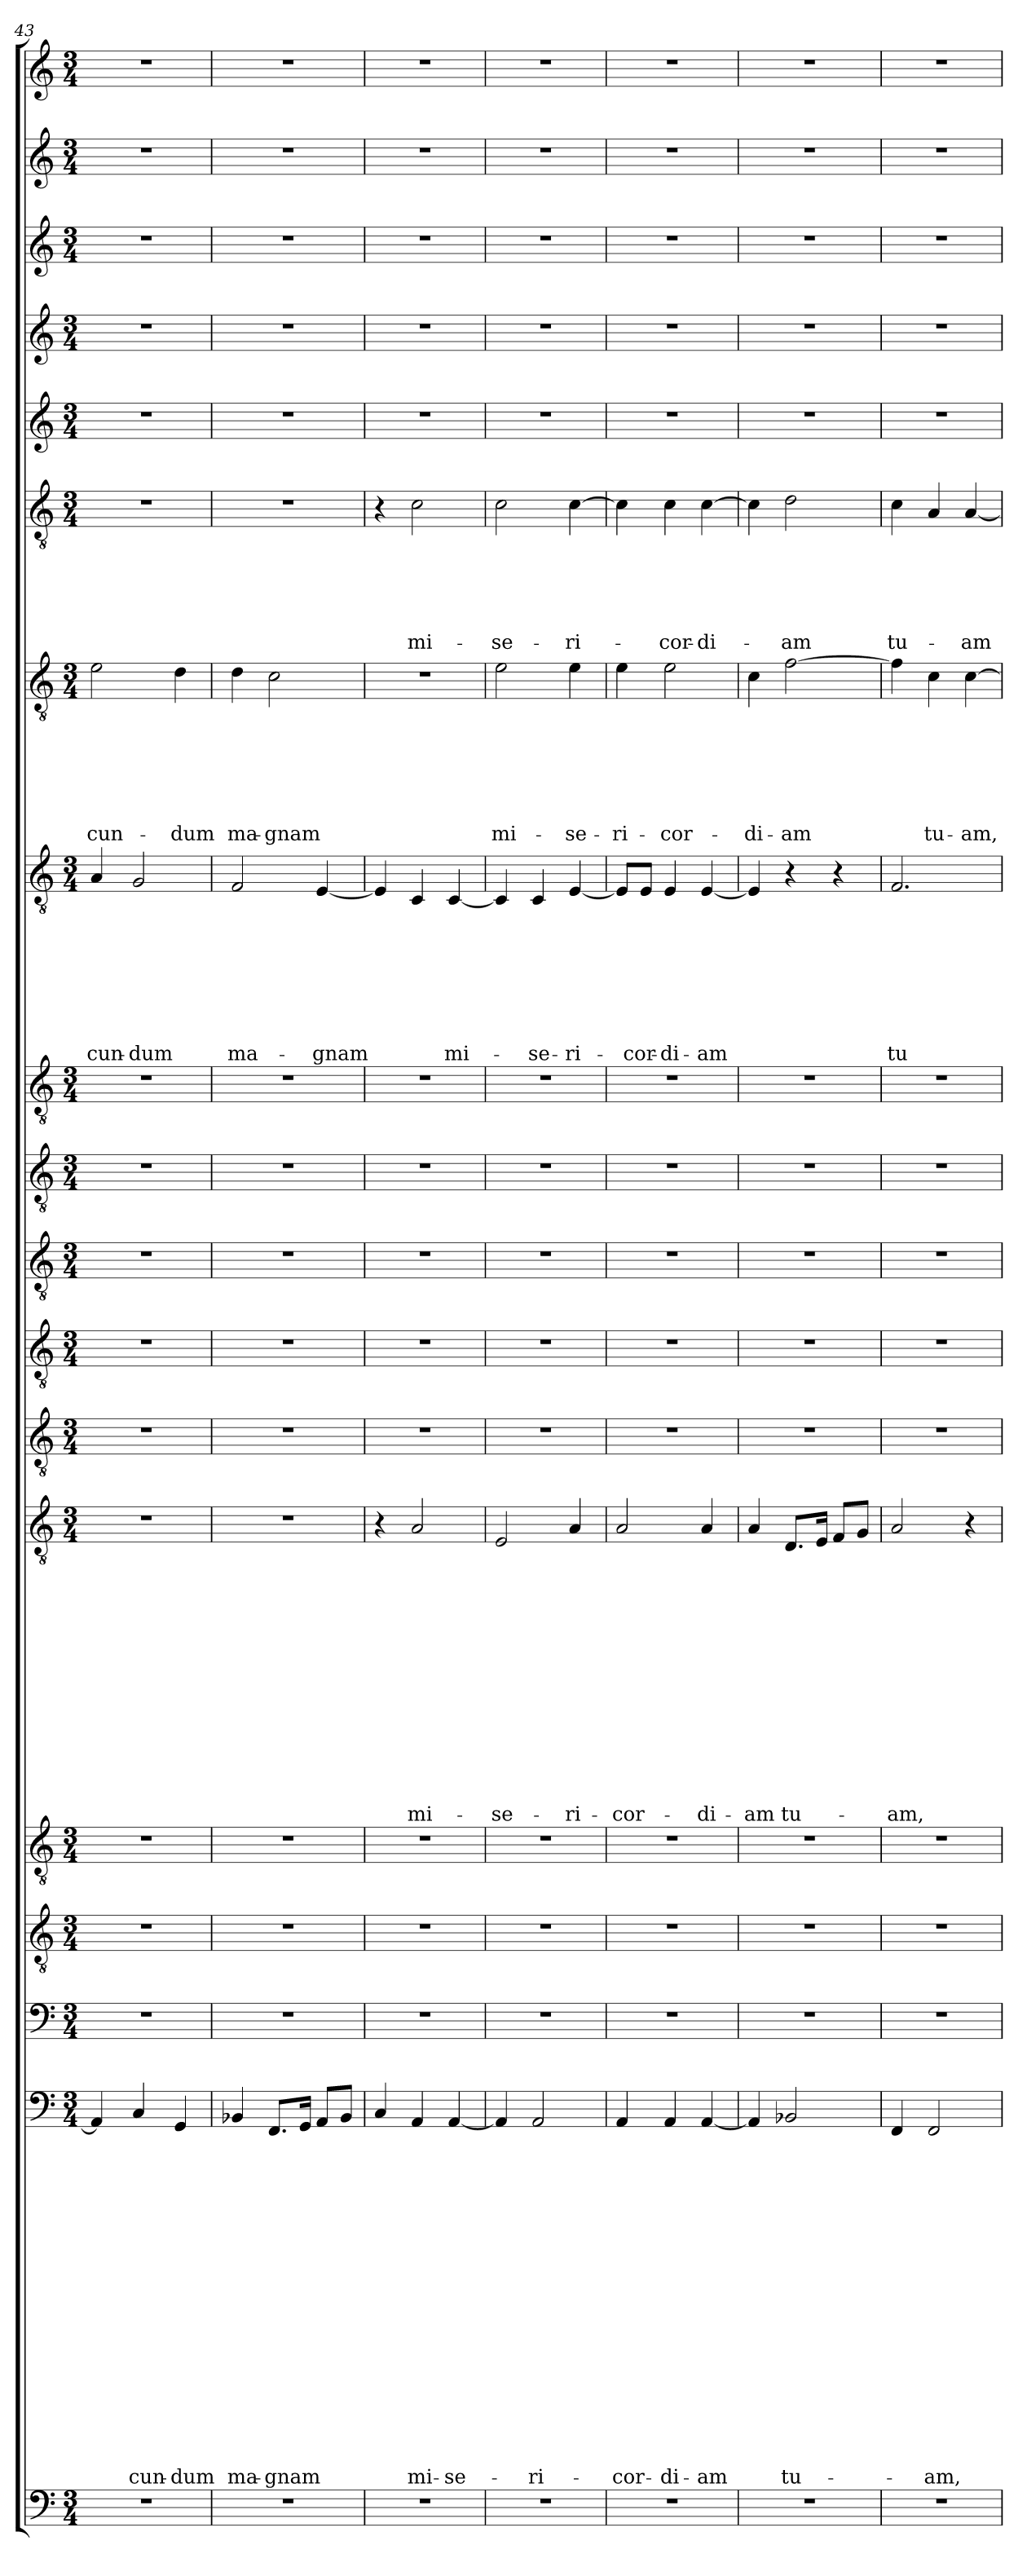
**kern	**kern	**text	**text	**text	**text	**text	**text	**text	**text	**text	**text	**text	**text	**text	**text	**text	**text	**text	**text	**kern	**kern	**kern	**kern	**text	**text	**text	**text	**text	**text	**text	**text	**text	**text	**text	**text	**text	**text	**kern	**kern	**kern	**kern	**kern	**kern	**text	**text	**text	**text	**text	**text	**text	**text	**kern	**text	**text	**text	**text	**text	**text	**text	**kern	**text	**text	**text	**text	**text	**text	**kern	**kern	**kern	**kern	**kern
*part19	*part18	*part18	*part18	*part18	*part18	*part18	*part18	*part18	*part18	*part18	*part18	*part18	*part18	*part18	*part18	*part18	*part18	*part18	*part18	*part17	*part16	*part15	*part14	*part14	*part14	*part14	*part14	*part14	*part14	*part14	*part14	*part14	*part14	*part14	*part14	*part14	*part14	*part13	*part12	*part11	*part10	*part9	*part8	*part8	*part8	*part8	*part8	*part8	*part8	*part8	*part8	*part7	*part7	*part7	*part7	*part7	*part7	*part7	*part7	*part6	*part6	*part6	*part6	*part6	*part6	*part6	*part5	*part4	*part3	*part2	*part1
*staff19	*staff18	*staff18	*staff18	*staff18	*staff18	*staff18	*staff18	*staff18	*staff18	*staff18	*staff18	*staff18	*staff18	*staff18	*staff18	*staff18	*staff18	*staff18	*staff18	*staff17	*staff16	*staff15	*staff14	*staff14	*staff14	*staff14	*staff14	*staff14	*staff14	*staff14	*staff14	*staff14	*staff14	*staff14	*staff14	*staff14	*staff14	*staff13	*staff12	*staff11	*staff10	*staff9	*staff8	*staff8	*staff8	*staff8	*staff8	*staff8	*staff8	*staff8	*staff8	*staff7	*staff7	*staff7	*staff7	*staff7	*staff7	*staff7	*staff7	*staff6	*staff6	*staff6	*staff6	*staff6	*staff6	*staff6	*staff5	*staff4	*staff3	*staff2	*staff1
!!LO:PB:g=z
*clefF4	*clefF4	*	*	*	*	*	*	*	*	*	*	*	*	*	*	*	*	*	*	*clefF4	*clefGv2	*clefGv2	*clefGv2	*	*	*	*	*	*	*	*	*	*	*	*	*	*	*clefGv2	*clefGv2	*clefGv2	*clefGv2	*clefGv2	*clefGv2	*	*	*	*	*	*	*	*	*clefGv2	*	*	*	*	*	*	*	*clefGv2	*	*	*	*	*	*	*clefG2	*clefG2	*clefG2	*clefG2	*clefG2
*k[]	*k[]	*	*	*	*	*	*	*	*	*	*	*	*	*	*	*	*	*	*	*k[]	*k[]	*k[]	*k[]	*	*	*	*	*	*	*	*	*	*	*	*	*	*	*k[]	*k[]	*k[]	*k[]	*k[]	*k[]	*	*	*	*	*	*	*	*	*k[]	*	*	*	*	*	*	*	*k[]	*	*	*	*	*	*	*k[]	*k[]	*k[]	*k[]	*k[]
*C:	*C:	*	*	*	*	*	*	*	*	*	*	*	*	*	*	*	*	*	*	*C:	*C:	*C:	*C:	*	*	*	*	*	*	*	*	*	*	*	*	*	*	*C:	*C:	*C:	*C:	*C:	*C:	*	*	*	*	*	*	*	*	*C:	*	*	*	*	*	*	*	*C:	*	*	*	*	*	*	*C:	*C:	*C:	*C:	*C:
*M3/4	*M3/4	*	*	*	*	*	*	*	*	*	*	*	*	*	*	*	*	*	*	*M3/4	*M3/4	*M3/4	*M3/4	*	*	*	*	*	*	*	*	*	*	*	*	*	*	*M3/4	*M3/4	*M3/4	*M3/4	*M3/4	*M3/4	*	*	*	*	*	*	*	*	*M3/4	*	*	*	*	*	*	*	*M3/4	*	*	*	*	*	*	*M3/4	*M3/4	*M3/4	*M3/4	*M3/4
=43	=43	=43	=43	=43	=43	=43	=43	=43	=43	=43	=43	=43	=43	=43	=43	=43	=43	=43	=43	=43	=43	=43	=43	=43	=43	=43	=43	=43	=43	=43	=43	=43	=43	=43	=43	=43	=43	=43	=43	=43	=43	=43	=43	=43	=43	=43	=43	=43	=43	=43	=43	=43	=43	=43	=43	=43	=43	=43	=43	=43	=43	=43	=43	=43	=43	=43	=43	=43	=43	=43	=43
!	!	!	!	!	!	!	!	!	!	!	!	!	!	!	!	!	!	!	!	!	!	!	!	!	!	!	!	!	!	!	!	!	!	!	!	!	!	!	!	!	!	!	!	!	!	!	!	!	!	!	!LO:LY:b	!	!	!	!	!	!	!	!LO:LY:b	!	!	!	!	!	!	!	!	!	!	!	!
2.r	4AA/]	.	.	.	.	.	.	.	.	.	.	.	.	.	.	.	.	.	.	2.r	2.r	2.r	2.r	.	.	.	.	.	.	.	.	.	.	.	.	.	.	2.r	2.r	2.r	2.r	2.r	4A/	.	.	.	.	.	.	.	-cun-	2e\	.	.	.	.	.	.	-cun-	2.r	.	.	.	.	.	.	2.r	2.r	2.r	2.r	2.r
!	!	!	!	!	!	!	!	!	!	!	!	!	!	!	!	!	!	!	!LO:LY:b	!	!	!	!	!	!	!	!	!	!	!	!	!	!	!	!	!	!	!	!	!	!	!	!	!	!	!	!	!	!	!	!LO:LY:b	!	!	!	!	!	!	!	!	!	!	!	!	!	!	!	!	!	!	!	!
.	4C/	.	.	.	.	.	.	.	.	.	.	.	.	.	.	.	.	.	-cun-	.	.	.	.	.	.	.	.	.	.	.	.	.	.	.	.	.	.	.	.	.	.	.	2G/	.	.	.	.	.	.	.	-dum	.	.	.	.	.	.	.	.	.	.	.	.	.	.	.	.	.	.	.	.
!	!	!	!	!	!	!	!	!	!	!	!	!	!	!	!	!	!	!	!LO:LY:b	!	!	!	!	!	!	!	!	!	!	!	!	!	!	!	!	!	!	!	!	!	!	!	!	!	!	!	!	!	!	!	!	!	!	!	!	!	!	!	!LO:LY:b	!	!	!	!	!	!	!	!	!	!	!	!
.	4GG/	.	.	.	.	.	.	.	.	.	.	.	.	.	.	.	.	.	-dum	.	.	.	.	.	.	.	.	.	.	.	.	.	.	.	.	.	.	.	.	.	.	.	.	.	.	.	.	.	.	.	.	4d\	.	.	.	.	.	.	-dum	.	.	.	.	.	.	.	.	.	.	.	.
=44	=44	=44	=44	=44	=44	=44	=44	=44	=44	=44	=44	=44	=44	=44	=44	=44	=44	=44	=44	=44	=44	=44	=44	=44	=44	=44	=44	=44	=44	=44	=44	=44	=44	=44	=44	=44	=44	=44	=44	=44	=44	=44	=44	=44	=44	=44	=44	=44	=44	=44	=44	=44	=44	=44	=44	=44	=44	=44	=44	=44	=44	=44	=44	=44	=44	=44	=44	=44	=44	=44	=44
!	!	!	!	!	!	!	!	!	!	!	!	!	!	!	!	!	!	!	!LO:LY:b	!	!	!	!	!	!	!	!	!	!	!	!	!	!	!	!	!	!	!	!	!	!	!	!	!	!	!	!	!	!	!	!LO:LY:b	!	!	!	!	!	!	!	!LO:LY:b	!	!	!	!	!	!	!	!	!	!	!	!
2.r	4BB-X/	.	.	.	.	.	.	.	.	.	.	.	.	.	.	.	.	.	ma-	2.r	2.r	2.r	2.r	.	.	.	.	.	.	.	.	.	.	.	.	.	.	2.r	2.r	2.r	2.r	2.r	2F/	.	.	.	.	.	.	.	ma-	4d\	.	.	.	.	.	.	ma-	2.r	.	.	.	.	.	.	2.r	2.r	2.r	2.r	2.r
!	!	!	!	!	!	!	!	!	!	!	!	!	!	!	!	!	!	!	!LO:LY:b	!	!	!	!	!	!	!	!	!	!	!	!	!	!	!	!	!	!	!	!	!	!	!	!	!	!	!	!	!	!	!	!	!	!	!	!	!	!	!	!LO:LY:b	!	!	!	!	!	!	!	!	!	!	!	!
.	8.FF/L	.	.	.	.	.	.	.	.	.	.	.	.	.	.	.	.	.	-gnam	.	.	.	.	.	.	.	.	.	.	.	.	.	.	.	.	.	.	.	.	.	.	.	.	.	.	.	.	.	.	.	.	2c\	.	.	.	.	.	.	-gnam	.	.	.	.	.	.	.	.	.	.	.	.
.	16GG/Jk	.	.	.	.	.	.	.	.	.	.	.	.	.	.	.	.	.	.	.	.	.	.	.	.	.	.	.	.	.	.	.	.	.	.	.	.	.	.	.	.	.	.	.	.	.	.	.	.	.	.	.	.	.	.	.	.	.	.	.	.	.	.	.	.	.	.	.	.	.	.
!	!	!	!	!	!	!	!	!	!	!	!	!	!	!	!	!	!	!	!	!	!	!	!	!	!	!	!	!	!	!	!	!	!	!	!	!	!	!	!	!	!	!	!	!	!	!	!	!	!	!	!LO:LY:b	!	!	!	!	!	!	!	!	!	!	!	!	!	!	!	!	!	!	!	!
.	8AA/L	.	.	.	.	.	.	.	.	.	.	.	.	.	.	.	.	.	.	.	.	.	.	.	.	.	.	.	.	.	.	.	.	.	.	.	.	.	.	.	.	.	[4E/	.	.	.	.	.	.	.	-gnam	.	.	.	.	.	.	.	.	.	.	.	.	.	.	.	.	.	.	.	.
.	8BB-/J	.	.	.	.	.	.	.	.	.	.	.	.	.	.	.	.	.	.	.	.	.	.	.	.	.	.	.	.	.	.	.	.	.	.	.	.	.	.	.	.	.	.	.	.	.	.	.	.	.	.	.	.	.	.	.	.	.	.	.	.	.	.	.	.	.	.	.	.	.	.
=45	=45	=45	=45	=45	=45	=45	=45	=45	=45	=45	=45	=45	=45	=45	=45	=45	=45	=45	=45	=45	=45	=45	=45	=45	=45	=45	=45	=45	=45	=45	=45	=45	=45	=45	=45	=45	=45	=45	=45	=45	=45	=45	=45	=45	=45	=45	=45	=45	=45	=45	=45	=45	=45	=45	=45	=45	=45	=45	=45	=45	=45	=45	=45	=45	=45	=45	=45	=45	=45	=45	=45
2.r	4C/	.	.	.	.	.	.	.	.	.	.	.	.	.	.	.	.	.	.	2.r	2.r	2.r	4r	.	.	.	.	.	.	.	.	.	.	.	.	.	.	2.r	2.r	2.r	2.r	2.r	4E/]	.	.	.	.	.	.	.	.	2.r	.	.	.	.	.	.	.	4r	.	.	.	.	.	.	2.r	2.r	2.r	2.r	2.r
!	!	!	!	!	!	!	!	!	!	!	!	!	!	!	!	!	!	!	!LO:LY:b	!	!	!	!	!	!	!	!	!	!	!	!	!	!	!	!	!	!LO:LY:b	!	!	!	!	!	!	!	!	!	!	!	!	!	!	!	!	!	!	!	!	!	!	!	!	!	!	!	!	!LO:LY:b	!	!	!	!	!
.	4AA/	.	.	.	.	.	.	.	.	.	.	.	.	.	.	.	.	.	mi-	.	.	.	2A/	.	.	.	.	.	.	.	.	.	.	.	.	.	mi-	.	.	.	.	.	4C/	.	.	.	.	.	.	.	.	.	.	.	.	.	.	.	.	2c\	.	.	.	.	.	mi-	.	.	.	.	.
!	!	!	!	!	!	!	!	!	!	!	!	!	!	!	!	!	!	!	!LO:LY:b	!	!	!	!	!	!	!	!	!	!	!	!	!	!	!	!	!	!	!	!	!	!	!	!	!	!	!	!	!	!	!	!LO:LY:b	!	!	!	!	!	!	!	!	!	!	!	!	!	!	!	!	!	!	!	!
.	[4AA/	.	.	.	.	.	.	.	.	.	.	.	.	.	.	.	.	.	-se-	.	.	.	.	.	.	.	.	.	.	.	.	.	.	.	.	.	.	.	.	.	.	.	[4C/	.	.	.	.	.	.	.	mi-	.	.	.	.	.	.	.	.	.	.	.	.	.	.	.	.	.	.	.	.
=46	=46	=46	=46	=46	=46	=46	=46	=46	=46	=46	=46	=46	=46	=46	=46	=46	=46	=46	=46	=46	=46	=46	=46	=46	=46	=46	=46	=46	=46	=46	=46	=46	=46	=46	=46	=46	=46	=46	=46	=46	=46	=46	=46	=46	=46	=46	=46	=46	=46	=46	=46	=46	=46	=46	=46	=46	=46	=46	=46	=46	=46	=46	=46	=46	=46	=46	=46	=46	=46	=46	=46
!	!	!	!	!	!	!	!	!	!	!	!	!	!	!	!	!	!	!	!	!	!	!	!	!	!	!	!	!	!	!	!	!	!	!	!	!	!LO:LY:b	!	!	!	!	!	!	!	!	!	!	!	!	!	!	!	!	!	!	!	!	!	!LO:LY:b	!	!	!	!	!	!	!LO:LY:b	!	!	!	!	!
2.r	4AA/]	.	.	.	.	.	.	.	.	.	.	.	.	.	.	.	.	.	.	2.r	2.r	2.r	2E/	.	.	.	.	.	.	.	.	.	.	.	.	.	-se-	2.r	2.r	2.r	2.r	2.r	4C/]	.	.	.	.	.	.	.	.	2e\	.	.	.	.	.	.	mi-	2c\	.	.	.	.	.	-se-	2.r	2.r	2.r	2.r	2.r
!	!	!	!	!	!	!	!	!	!	!	!	!	!	!	!	!	!	!	!LO:LY:b	!	!	!	!	!	!	!	!	!	!	!	!	!	!	!	!	!	!	!	!	!	!	!	!	!	!	!	!	!	!	!	!LO:LY:b	!	!	!	!	!	!	!	!	!	!	!	!	!	!	!	!	!	!	!	!
.	2AA/	.	.	.	.	.	.	.	.	.	.	.	.	.	.	.	.	.	-ri-	.	.	.	.	.	.	.	.	.	.	.	.	.	.	.	.	.	.	.	.	.	.	.	4C/	.	.	.	.	.	.	.	-se-	.	.	.	.	.	.	.	.	.	.	.	.	.	.	.	.	.	.	.	.
!	!	!	!	!	!	!	!	!	!	!	!	!	!	!	!	!	!	!	!	!	!	!	!	!	!	!	!	!	!	!	!	!	!	!	!	!	!LO:LY:b	!	!	!	!	!	!	!	!	!	!	!	!	!	!LO:LY:b	!	!	!	!	!	!	!	!LO:LY:b	!	!	!	!	!	!	!LO:LY:b	!	!	!	!	!
.	.	.	.	.	.	.	.	.	.	.	.	.	.	.	.	.	.	.	.	.	.	.	4A/	.	.	.	.	.	.	.	.	.	.	.	.	.	-ri-	.	.	.	.	.	[4E/	.	.	.	.	.	.	.	-ri-	4e\	.	.	.	.	.	.	-se-	[4c\	.	.	.	.	.	-ri-	.	.	.	.	.
=47	=47	=47	=47	=47	=47	=47	=47	=47	=47	=47	=47	=47	=47	=47	=47	=47	=47	=47	=47	=47	=47	=47	=47	=47	=47	=47	=47	=47	=47	=47	=47	=47	=47	=47	=47	=47	=47	=47	=47	=47	=47	=47	=47	=47	=47	=47	=47	=47	=47	=47	=47	=47	=47	=47	=47	=47	=47	=47	=47	=47	=47	=47	=47	=47	=47	=47	=47	=47	=47	=47	=47
!	!	!	!	!	!	!	!	!	!	!	!	!	!	!	!	!	!	!	!LO:LY:b	!	!	!	!	!	!	!	!	!	!	!	!	!	!	!	!	!	!LO:LY:b	!	!	!	!	!	!	!	!	!	!	!	!	!	!	!	!	!	!	!	!	!	!LO:LY:b	!	!	!	!	!	!	!	!	!	!	!	!
2.r	4AA/	.	.	.	.	.	.	.	.	.	.	.	.	.	.	.	.	.	-cor-	2.r	2.r	2.r	2A/	.	.	.	.	.	.	.	.	.	.	.	.	.	-cor-	2.r	2.r	2.r	2.r	2.r	8E/L]	.	.	.	.	.	.	.	.	4e\	.	.	.	.	.	.	-ri-	4c\]	.	.	.	.	.	.	2.r	2.r	2.r	2.r	2.r
!	!	!	!	!	!	!	!	!	!	!	!	!	!	!	!	!	!	!	!	!	!	!	!	!	!	!	!	!	!	!	!	!	!	!	!	!	!	!	!	!	!	!	!	!	!	!	!	!	!	!	!LO:LY:b	!	!	!	!	!	!	!	!	!	!	!	!	!	!	!	!	!	!	!	!
.	.	.	.	.	.	.	.	.	.	.	.	.	.	.	.	.	.	.	.	.	.	.	.	.	.	.	.	.	.	.	.	.	.	.	.	.	.	.	.	.	.	.	8E/J	.	.	.	.	.	.	.	-cor-	.	.	.	.	.	.	.	.	.	.	.	.	.	.	.	.	.	.	.	.
!	!	!	!	!	!	!	!	!	!	!	!	!	!	!	!	!	!	!	!LO:LY:b	!	!	!	!	!	!	!	!	!	!	!	!	!	!	!	!	!	!	!	!	!	!	!	!	!	!	!	!	!	!	!	!LO:LY:b	!	!	!	!	!	!	!	!LO:LY:b	!	!	!	!	!	!	!LO:LY:b	!	!	!	!	!
.	4AA/	.	.	.	.	.	.	.	.	.	.	.	.	.	.	.	.	.	-di-	.	.	.	.	.	.	.	.	.	.	.	.	.	.	.	.	.	.	.	.	.	.	.	4E/	.	.	.	.	.	.	.	-di-	2e\	.	.	.	.	.	.	-cor-	4c\	.	.	.	.	.	-cor-	.	.	.	.	.
!	!	!	!	!	!	!	!	!	!	!	!	!	!	!	!	!	!	!	!LO:LY:b	!	!	!	!	!	!	!	!	!	!	!	!	!	!	!	!	!	!LO:LY:b	!	!	!	!	!	!	!	!	!	!	!	!	!	!LO:LY:b	!	!	!	!	!	!	!	!	!	!	!	!	!	!	!LO:LY:b	!	!	!	!	!
.	[4AA/	.	.	.	.	.	.	.	.	.	.	.	.	.	.	.	.	.	-am	.	.	.	4A/	.	.	.	.	.	.	.	.	.	.	.	.	.	-di-	.	.	.	.	.	[4E/	.	.	.	.	.	.	.	-am	.	.	.	.	.	.	.	.	[4c\	.	.	.	.	.	-di-	.	.	.	.	.
=48	=48	=48	=48	=48	=48	=48	=48	=48	=48	=48	=48	=48	=48	=48	=48	=48	=48	=48	=48	=48	=48	=48	=48	=48	=48	=48	=48	=48	=48	=48	=48	=48	=48	=48	=48	=48	=48	=48	=48	=48	=48	=48	=48	=48	=48	=48	=48	=48	=48	=48	=48	=48	=48	=48	=48	=48	=48	=48	=48	=48	=48	=48	=48	=48	=48	=48	=48	=48	=48	=48	=48
!	!	!	!	!	!	!	!	!	!	!	!	!	!	!	!	!	!	!	!	!	!	!	!	!	!	!	!	!	!	!	!	!	!	!	!	!	!LO:LY:b	!	!	!	!	!	!	!	!	!	!	!	!	!	!	!	!	!	!	!	!	!	!LO:LY:b	!	!	!	!	!	!	!	!	!	!	!	!
2.r	4AA/]	.	.	.	.	.	.	.	.	.	.	.	.	.	.	.	.	.	.	2.r	2.r	2.r	4A/	.	.	.	.	.	.	.	.	.	.	.	.	.	-am	2.r	2.r	2.r	2.r	2.r	4E/]	.	.	.	.	.	.	.	.	4c\	.	.	.	.	.	.	-di-	4c\]	.	.	.	.	.	.	2.r	2.r	2.r	2.r	2.r
!	!	!	!	!	!	!	!	!	!	!	!	!	!	!	!	!	!	!	!LO:LY:b	!	!	!	!	!	!	!	!	!	!	!	!	!	!	!	!	!	!LO:LY:b	!	!	!	!	!	!	!	!	!	!	!	!	!	!	!	!	!	!	!	!	!	!LO:LY:b	!	!	!	!	!	!	!LO:LY:b	!	!	!	!	!
.	2BB-X/	.	.	.	.	.	.	.	.	.	.	.	.	.	.	.	.	.	tu-	.	.	.	8.D/L	.	.	.	.	.	.	.	.	.	.	.	.	.	tu-	.	.	.	.	.	4r	.	.	.	.	.	.	.	.	[2f\	.	.	.	.	.	.	-am	2d\	.	.	.	.	.	-am	.	.	.	.	.
.	.	.	.	.	.	.	.	.	.	.	.	.	.	.	.	.	.	.	.	.	.	.	16E/Jk	.	.	.	.	.	.	.	.	.	.	.	.	.	.	.	.	.	.	.	.	.	.	.	.	.	.	.	.	.	.	.	.	.	.	.	.	.	.	.	.	.	.	.	.	.	.	.	.
.	.	.	.	.	.	.	.	.	.	.	.	.	.	.	.	.	.	.	.	.	.	.	8F/L	.	.	.	.	.	.	.	.	.	.	.	.	.	.	.	.	.	.	.	4r	.	.	.	.	.	.	.	.	.	.	.	.	.	.	.	.	.	.	.	.	.	.	.	.	.	.	.	.
.	.	.	.	.	.	.	.	.	.	.	.	.	.	.	.	.	.	.	.	.	.	.	8G/J	.	.	.	.	.	.	.	.	.	.	.	.	.	.	.	.	.	.	.	.	.	.	.	.	.	.	.	.	.	.	.	.	.	.	.	.	.	.	.	.	.	.	.	.	.	.	.	.
=49	=49	=49	=49	=49	=49	=49	=49	=49	=49	=49	=49	=49	=49	=49	=49	=49	=49	=49	=49	=49	=49	=49	=49	=49	=49	=49	=49	=49	=49	=49	=49	=49	=49	=49	=49	=49	=49	=49	=49	=49	=49	=49	=49	=49	=49	=49	=49	=49	=49	=49	=49	=49	=49	=49	=49	=49	=49	=49	=49	=49	=49	=49	=49	=49	=49	=49	=49	=49	=49	=49	=49
!	!	!	!	!	!	!	!	!	!	!	!	!	!	!	!	!	!	!	!	!	!	!	!	!	!	!	!	!	!	!	!	!	!	!	!	!	!LO:LY:b	!	!	!	!	!	!	!	!	!	!	!	!	!	!LO:LY:b	!	!	!	!	!	!	!	!	!	!	!	!	!	!	!LO:LY:b	!	!	!	!	!
2.r	4FF/	.	.	.	.	.	.	.	.	.	.	.	.	.	.	.	.	.	.	2.r	2.r	2.r	2A/	.	.	.	.	.	.	.	.	.	.	.	.	.	-am,	2.r	2.r	2.r	2.r	2.r	2.F/	.	.	.	.	.	.	.	tu-	4f\]	.	.	.	.	.	.	.	4c\	.	.	.	.	.	tu-	2.r	2.r	2.r	2.r	2.r
!	!	!	!	!	!	!	!	!	!	!	!	!	!	!	!	!	!	!	!LO:LY:b	!	!	!	!	!	!	!	!	!	!	!	!	!	!	!	!	!	!	!	!	!	!	!	!	!	!	!	!	!	!	!	!	!	!	!	!	!	!	!	!LO:LY:b	!	!	!	!	!	!	!	!	!	!	!	!
.	2FF/	.	.	.	.	.	.	.	.	.	.	.	.	.	.	.	.	.	-am,	.	.	.	.	.	.	.	.	.	.	.	.	.	.	.	.	.	.	.	.	.	.	.	.	.	.	.	.	.	.	.	.	4c\	.	.	.	.	.	.	tu-	4A/	.	.	.	.	.	.	.	.	.	.	.
!	!	!	!	!	!	!	!	!	!	!	!	!	!	!	!	!	!	!	!	!	!	!	!	!	!	!	!	!	!	!	!	!	!	!	!	!	!	!	!	!	!	!	!	!	!	!	!	!	!	!	!	!	!	!	!	!	!	!	!LO:LY:b	!	!	!	!	!	!	!LO:LY:b	!	!	!	!	!
.	.	.	.	.	.	.	.	.	.	.	.	.	.	.	.	.	.	.	.	.	.	.	4r	.	.	.	.	.	.	.	.	.	.	.	.	.	.	.	.	.	.	.	.	.	.	.	.	.	.	.	.	[4c\	.	.	.	.	.	.	-am,	[4A/	.	.	.	.	.	-am	.	.	.	.	.
=	=	=	=	=	=	=	=	=	=	=	=	=	=	=	=	=	=	=	=	=	=	=	=	=	=	=	=	=	=	=	=	=	=	=	=	=	=	=	=	=	=	=	=	=	=	=	=	=	=	=	=	=	=	=	=	=	=	=	=	=	=	=	=	=	=	=	=	=	=	=	=
*-	*-	*-	*-	*-	*-	*-	*-	*-	*-	*-	*-	*-	*-	*-	*-	*-	*-	*-	*-	*-	*-	*-	*-	*-	*-	*-	*-	*-	*-	*-	*-	*-	*-	*-	*-	*-	*-	*-	*-	*-	*-	*-	*-	*-	*-	*-	*-	*-	*-	*-	*-	*-	*-	*-	*-	*-	*-	*-	*-	*-	*-	*-	*-	*-	*-	*-	*-	*-	*-	*-	*-
